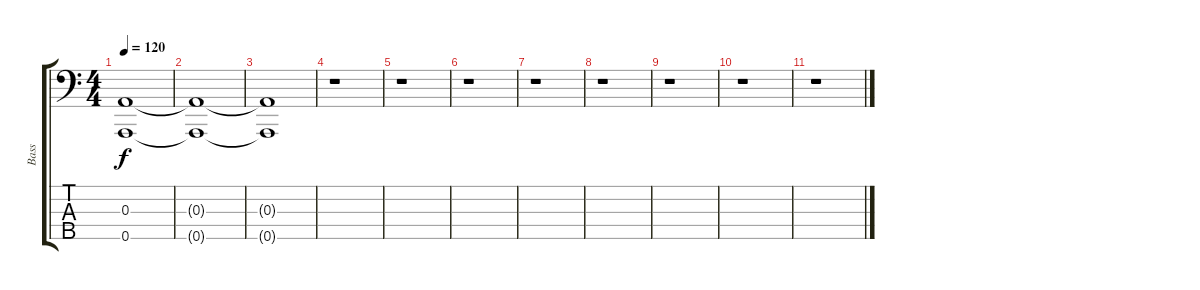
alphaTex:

\track ("Bass" "Bass") {instrument electricbasspick}
\staff {score tabs}
\tuning (G2 D2 A1 E1 A0) {hide}
\ts (4 4)
\tempo 120
\clef f4
\ks c
(0.3{t} 0.5{t}).1{dy f} |
(0.3{t} 0.5{t}).1 |
(0.3{t} 0.5{t}).1 |
r.1 |
r.1 |
r.1 |
r.1 |
r.1 |
r.1 |
r.1 |
r.1
